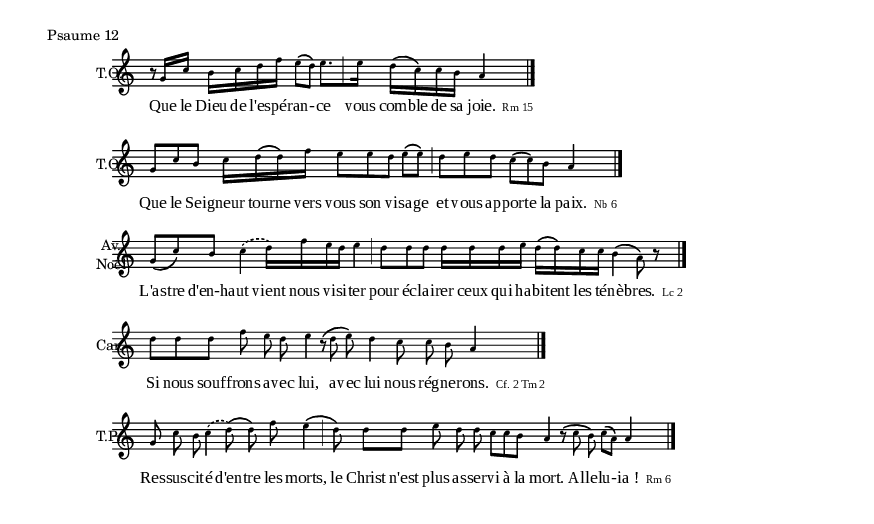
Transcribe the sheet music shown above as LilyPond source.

\version "2.12.0"
\include "definitions.ly"

\markup { Psaume 12}


\relative c'' { 
	\new Staff {
		\cadenzaOn
		
		\set Staff.instrumentName = \markup{ \center-column { T.O.  } }
		r8 g16[ c]
		b[ c d f]
		e8[\( d\)]
		e8.[ \pespace \cesure \pespace e16]
		d[\( c\) c b]
		a4
		\endBar
	}

	\addlyrics {
		Que le Dieu de l'es -- pé -- ran -- - -- ce vous com -- ble de sa joie.
		
		\markup { \citation #"Rm 15" } }
	
	
}
\relative c'' { 
	\new Staff {
		\cadenzaOn
		\set Staff.instrumentName = \markup{ \center-column { T.O. } }
		\times 2/3 { g8[ c b] } c16[ d\( d\) f] \times 2/3 { e8[ e d] } e[\( e\)] \cesure
\times 2/3 { d[ e d] } \times 2/3 { c[\( c\) b] } a4


		\endBar
	}	\addlyrics {
		Que le Sei -- gneur tou -- rne vers vous son vi -- sa -- ge et vous ap -- por -- te la paix.
		\markup { \citation #"Nb 6"}
	}
}

\relative c'' { 
	\new Staff {
		\cadenzaOn
		\set Staff.instrumentName = \markup{ \center-column { Av. Noël } }
		\times 2/3 { g8[\( c\) b] } \slurDashed c4( d16[) f e d] e4 \cesure 
\times 2/3 { d8[ d d] } d16[ d d e] d16[\( d\) c c] b4\( \stemDown a8\) r8 
 \endBar
	}	\addlyrics {
		L'as -- tre "d'en-ha" -- ut vient nous vi -- si -- ter pour éc -- lai -- rer ceux qui ha -- bi -- tent les té -- nè -- bres. 
		\markup { \citation #"Lc 2"}
	}
}

\relative c'' { 
	\new Staff {
		\cadenzaOn
		\set Staff.instrumentName = \markup{ \center-column { Car. } }
		\times 2/3 { d8[ d d] }
		\times 2/3 { f e d }
		e4
		\pespace
		\times 2/3 { r8\( d e\) }
		d4
		\times 2/3 { c8 c b }
		a4
		\endBar
	}	\addlyrics {
		Si nous souf -- frons a -- vec lui, a -- vec lui nous rég -- ne -- rons.
		\markup { \citation #"Cf. 2 Tm 2"}
	}
}
\relative c'' { 
	\new Staff {
		\cadenzaOn
		\set Staff.instrumentName = \markup{ \center-column { T.P. } }
		\times 2/3 { g8 c b }
		\slurDashed
		c4(
		\times 2/3 { d8)\( d\) f }
		\times 2/3 { e4\( \cesure d8\) }
		d[ d]
		
		\times 2/3 { e d d }
		\times 2/3 { c[ c b] }
		a4
		
\espall
		\times 2/3 { r
8\( c b\) }
		c[\( a\)]
		a4
		\endBar
	}	\addlyrics {
		Res -- sus -- cit -- é d'en -- tre les morts, le Christ n'est plus as -- ser -- vi à la mort. Al -- le -- lu -- - -- "ia !"
		\markup { \citation #"Rm 6"}
	}
}

